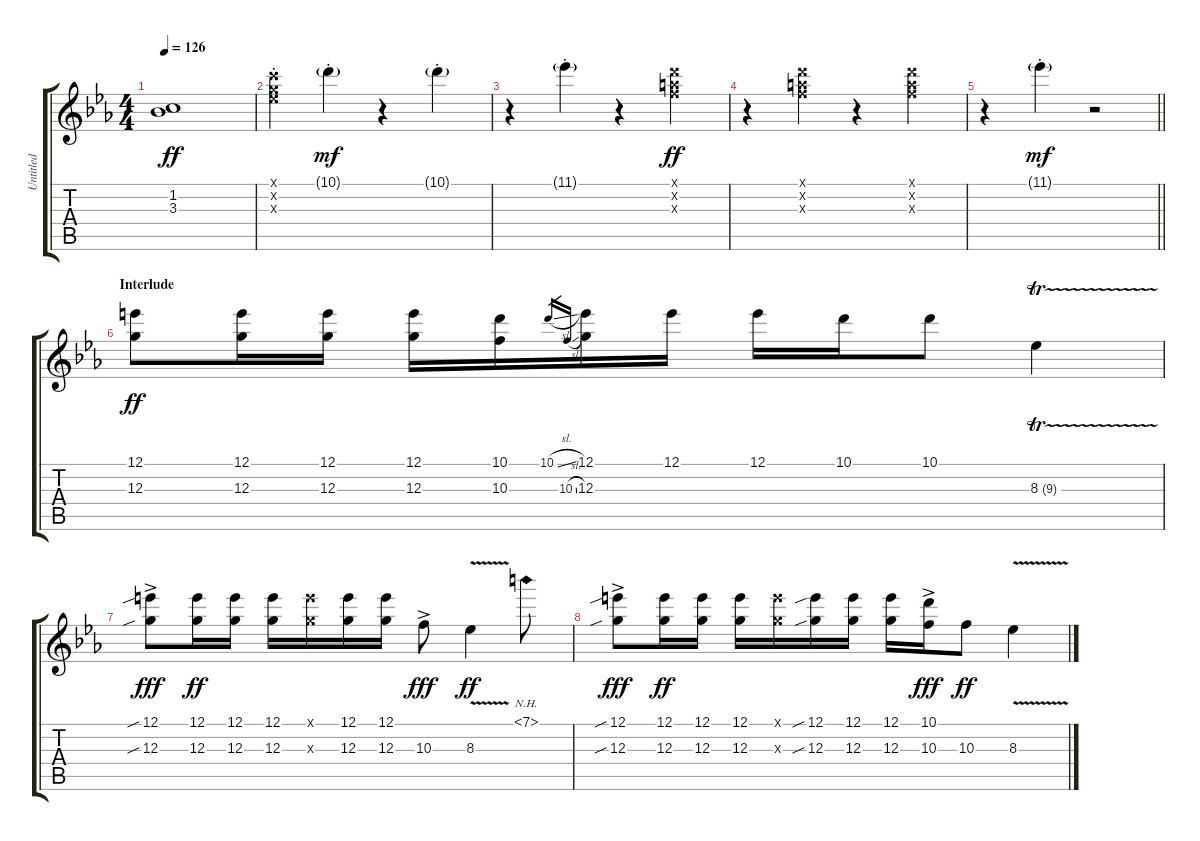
\track ("Untitled" "Untitled") {instrument overdrivenguitar}
\staff {score tabs}
\tuning (E4 B3 G3 D3 A2 E2) {hide}
\ts (4 4)
\tempo 126
\clef g2
\ks eb
(1.2{t} 3.3{t}).1{dy ff} |
(8.1{st x} 8.2{st x} 8.3{st x}).4 10.1{g st}.4{dy mf} r.4 10.1{g st}.4 |
r.4 11.1{g st}.4 r.4 (10.1{x} 10.2{x} 10.3{x}).4{dy ff} |
r.4 (10.1{x} 10.2{x} 10.3{x}).4 r.4 (10.1{x} 10.2{x} 10.3{x}).4 |
\barLineRight lightlight
r.4 11.1{g st}.4{dy mf} r.2 |
\section ("" "Interlude")
(12.1 12.3).8{dy ff} (12.1 12.3).16 (12.1 12.3).16 (12.1 12.3).16 (10.1 10.3).16 10.1{sl}.16{gr} 10.3{sl}.16{gr} (12.1 12.3).16 12.1.16 12.1.16 10.1.16 10.1.8 8.3{tr (9 32)}.4 |
(12.1{sib ac} 12.3{sib ac}).8{dy fff} (12.1 12.3).16{dy ff} (12.1 12.3).16 (12.1 12.3).16 (12.1{x} 12.3{x}).16 (12.1 12.3).16 (12.1 12.3).16 10.3{ac}.8{dy fff} 8.3{v}.4{dy ff} 7.1{nh}.8 |
(12.1{sib ac} 12.3{sib ac}).8{dy fff} (12.1 12.3).16{dy ff} (12.1 12.3).16 (12.1 12.3).16 (12.1{x} 12.3{x}).16 (12.1{sib} 12.3{sib}).16 (12.1 12.3).16 (12.1 12.3).16 (10.1{ac} 10.3{ac}).16{dy fff} 10.3.8{dy ff} 8.3{v}.4
